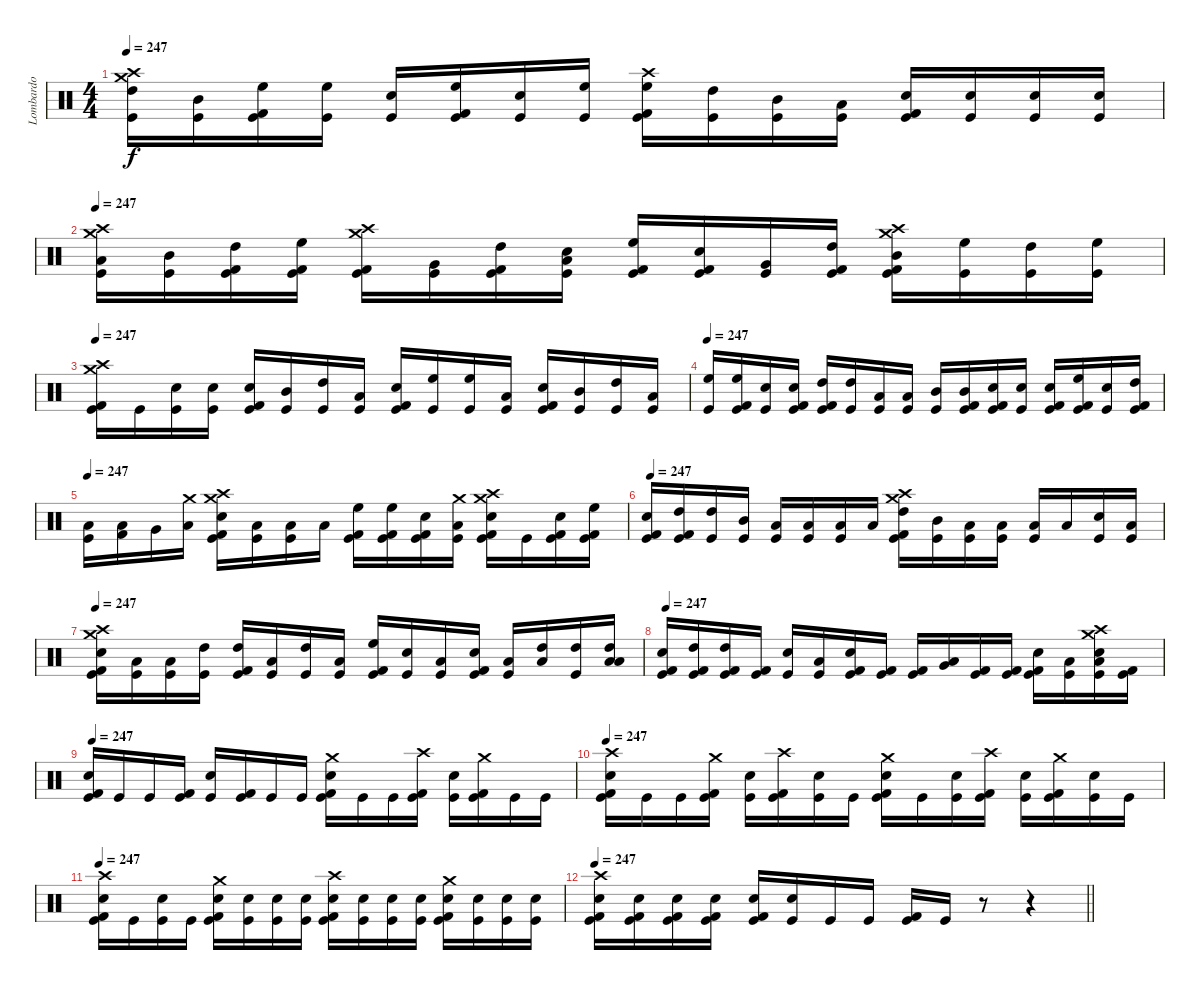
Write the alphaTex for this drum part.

\track ("Lombardo" "Lombardo") {instrument percussion}
\staff {score}
\articulation defaults
\ts (4 4)
\tempo 247
\clef neutral
\ks c
("Crash high (hit)" "Crash medium (hit)" "High Tom (hit)" "Kick (hit)").16{dy f} ("Mid Tom (hit)" "Kick (hit)").16 ("High Floor Tom (hit)" "Kick (hit) 2" "Kick (hit)").16 ("High Floor Tom (hit)" "Kick (hit)").16 ("Snare (hit) 2" "Kick (hit)").16 ("High Floor Tom (hit)" "Kick (hit) 2" "Kick (hit)").16 ("Snare (hit) 2" "Kick (hit)").16 ("High Floor Tom (hit)" "Kick (hit)").16 ("Crash high (hit)" "High Floor Tom (hit)" "Kick (hit) 2" "Kick (hit)").16 ("High Tom (hit)" "Kick (hit)").16 ("Mid Tom (hit)" "Kick (hit)").16 ("Low Tom (hit)" "Kick (hit)").16 ("Snare (hit) 2" "Kick (hit) 2" "Kick (hit)").16 ("Snare (hit) 2" "Kick (hit)").16 ("Snare (hit) 2" "Kick (hit)").16 ("Snare (hit) 2" "Kick (hit)").16 |
\tempo 247
("Crash high (hit)" "Crash medium (hit)" "Low Tom (hit)" "Kick (hit)").16 ("Mid Tom (hit)" "Kick (hit)").16 ("High Tom (hit)" "Kick (hit) 2" "Kick (hit)").16 ("High Floor Tom (hit)" "Kick (hit) 2" "Kick (hit)").16 ("Crash high (hit)" "Crash medium (hit)" "Kick (hit) 2" "Kick (hit)").16 ("Very Low Tom (hit)" "Kick (hit)").16 ("High Tom (hit)" "Kick (hit) 2" "Kick (hit)").16 ("Snare (hit) 2" "Low Floor Tom (hit)" "Kick (hit)").16 ("High Floor Tom (hit)" "Kick (hit) 2" "Kick (hit)").16 ("Snare (hit) 2" "Kick (hit) 2" "Kick (hit)").16 ("Very Low Tom (hit)" "Kick (hit)").16 ("High Tom (hit)" "Kick (hit) 2" "Kick (hit)").16 ("Crash high (hit)" "Crash medium (hit)" "Mid Tom (hit)" "Kick (hit) 2" "Kick (hit)").16 ("High Floor Tom (hit)" "Kick (hit)").16 ("High Tom (hit)" "Kick (hit)").16 ("High Floor Tom (hit)" "Kick (hit)").16 |
\tempo 247
("Crash high (hit)" "Crash medium (hit)" "Kick (hit) 2" "Kick (hit)").16 "Kick (hit)".16 ("Snare (hit) 2" "Kick (hit)").16 ("Snare (hit) 2" "Kick (hit)").16 ("Snare (hit) 2" "Kick (hit) 2" "Kick (hit)").16 ("Mid Tom (hit)" "Kick (hit)").16 ("High Tom (hit)" "Kick (hit)").16 ("Low Tom (hit)" "Kick (hit)").16 ("Snare (hit) 2" "Kick (hit) 2" "Kick (hit)").16 ("High Floor Tom (hit)" "Kick (hit)").16 ("High Floor Tom (hit)" "Kick (hit)").16 ("Low Tom (hit)" "Kick (hit)").16 ("Snare (hit) 2" "Kick (hit) 2" "Kick (hit)").16 ("Mid Tom (hit)" "Kick (hit)").16 ("High Tom (hit)" "Kick (hit)").16 ("Low Tom (hit)" "Kick (hit)").16 |
\tempo 247
("High Floor Tom (hit)" "Kick (hit)").16 ("High Floor Tom (hit)" "Kick (hit) 2" "Kick (hit)").16 ("Snare (hit) 2" "Kick (hit)").16 ("Snare (hit) 2" "Kick (hit) 2" "Kick (hit)").16 ("High Tom (hit)" "Kick (hit) 2" "Kick (hit)").16 ("High Tom (hit)" "Kick (hit)").16 ("Low Tom (hit)" "Kick (hit)").16 ("Low Tom (hit)" "Kick (hit)").16 ("Mid Tom (hit)" "Kick (hit)").16 ("Mid Tom (hit)" "Kick (hit) 2" "Kick (hit)").16 ("Snare (hit) 2" "Kick (hit) 2" "Kick (hit)").16 ("Snare (hit) 2" "Kick (hit)").16 ("Snare (hit) 2" "Kick (hit) 2" "Kick (hit)").16 ("High Floor Tom (hit)" "Kick (hit) 2" "Kick (hit)").16 ("Snare (hit) 2" "Kick (hit)").16 ("High Tom (hit)" "Kick (hit) 2" "Kick (hit)").16 |
\tempo 247
("Low Tom (hit)" "Kick (hit)").16 ("Kick (hit) 2" "Low Floor Tom (hit)").16 "Very Low Tom (hit)".16 ("Crash medium (hit)" "Low Floor Tom (hit)").16 ("Crash high (hit)" "Crash medium (hit)" "Snare (hit) 2" "Kick (hit) 2" "Kick (hit)").16 ("Low Tom (hit)" "Kick (hit)").16 ("Low Tom (hit)" "Kick (hit)").16 "Low Floor Tom (hit)".16 ("High Floor Tom (hit)" "Kick (hit) 2" "Kick (hit)").16 ("High Floor Tom (hit)" "Kick (hit) 2" "Kick (hit)").16 ("Snare (hit) 2" "Kick (hit) 2" "Kick (hit)").16 ("Crash medium (hit)" "Low Tom (hit)" "Kick (hit)").16 ("Crash high (hit)" "Crash medium (hit)" "Snare (hit) 2" "Kick (hit) 2" "Kick (hit)").16 "Kick (hit)".16 ("Snare (hit) 2" "Kick (hit) 2" "Kick (hit)").16 ("High Floor Tom (hit)" "Kick (hit) 2" "Kick (hit)").16 |
\tempo 247
("Snare (hit) 2" "Kick (hit) 2" "Kick (hit)").16 ("High Tom (hit)" "Kick (hit) 2" "Kick (hit)").16 ("High Tom (hit)" "Kick (hit)").16 ("Mid Tom (hit)" "Kick (hit)").16 ("Low Tom (hit)" "Kick (hit)").16 ("Low Tom (hit)" "Kick (hit)").16 ("Low Tom (hit)" "Kick (hit)").16 "Low Floor Tom (hit)".16 ("Crash high (hit)" "Crash medium (hit)" "High Tom (hit)" "Kick (hit) 2" "Kick (hit)").16 ("Mid Tom (hit)" "Kick (hit)").16 ("Low Tom (hit)" "Kick (hit)").16 ("Low Tom (hit)" "Kick (hit)").16 ("Low Tom (hit)" "Kick (hit)").16 "Low Floor Tom (hit)".16 ("Snare (hit) 2" "Kick (hit)").16 ("Low Tom (hit)" "Kick (hit)").16 |
\tempo 247
("Crash high (hit)" "Crash medium (hit)" "Snare (hit) 2" "Kick (hit) 2" "Kick (hit)").16 ("Low Tom (hit)" "Kick (hit)").16 ("Low Tom (hit)" "Kick (hit)").16 ("High Tom (hit)" "Kick (hit)").16 ("High Tom (hit)" "Kick (hit) 2" "Kick (hit)").16 ("Low Tom (hit)" "Kick (hit)").16 ("High Tom (hit)" "Kick (hit)").16 ("Low Tom (hit)" "Kick (hit)").16 ("High Floor Tom (hit)" "Kick (hit) 2" "Kick (hit)").16 ("Snare (hit) 2" "Kick (hit)").16 ("Low Tom (hit)" "Kick (hit)").16 ("Snare (hit) 2" "Kick (hit) 2" "Kick (hit)").16 ("Low Tom (hit)" "Kick (hit)").16 ("High Tom (hit)" "Low Floor Tom (hit)").16 ("High Tom (hit)" "Kick (hit)").16 ("High Tom (hit)" "Low Tom (hit)" "Low Floor Tom (hit)").16 |
\tempo 247
("Snare (hit) 2" "Kick (hit) 2" "Kick (hit)").16 ("High Tom (hit)" "Kick (hit) 2" "Kick (hit)").16 ("High Tom (hit)" "Kick (hit) 2" "Kick (hit)").16 ("Kick (hit) 2" "Kick (hit)").16 ("Snare (hit) 2" "Kick (hit)").16 ("Low Tom (hit)" "Kick (hit)").16 ("Snare (hit) 2" "Kick (hit) 2" "Kick (hit)").16 ("Kick (hit) 2" "Kick (hit)").16 ("Kick (hit) 2" "Kick (hit)").16 ("Very Low Tom (hit)" "Low Floor Tom (hit)").16 ("Kick (hit) 2" "Kick (hit)").16 ("Kick (hit) 2" "Kick (hit)").16 ("Snare (hit) 2" "Kick (hit) 2" "Kick (hit)").16 ("Low Tom (hit)" "Kick (hit)").16 ("Crash high (hit)" "Crash medium (hit)" "Snare (hit) 2" "Low Tom (hit)" "Kick (hit)").16 ("Kick (hit) 2" "Kick (hit)").16 |
\tempo 247
("Snare (hit) 2" "Kick (hit) 2" "Kick (hit)").16 "Kick (hit)".16 "Kick (hit)".16 ("Kick (hit) 2" "Kick (hit)").16 ("Snare (hit) 2" "Kick (hit)").16 ("Kick (hit) 2" "Kick (hit)").16 "Kick (hit)".16 "Kick (hit)".16 ("Crash medium (hit)" "Snare (hit) 2" "Kick (hit) 2" "Kick (hit)").16 "Kick (hit)".16 "Kick (hit)".16 ("Crash high (hit)" "Kick (hit) 2" "Kick (hit)").16 ("Snare (hit) 2" "Kick (hit)").16 ("Crash medium (hit)" "Kick (hit) 2" "Kick (hit)").16 "Kick (hit)".16 "Kick (hit)".16 |
\tempo 247
("Crash high (hit)" "Snare (hit) 2" "Kick (hit) 2" "Kick (hit)").16 "Kick (hit)".16 "Kick (hit)".16 ("Crash medium (hit)" "Kick (hit) 2" "Kick (hit)").16 ("Snare (hit) 2" "Kick (hit)").16 ("Crash high (hit)" "Kick (hit) 2" "Kick (hit)").16 ("Snare (hit) 2" "Kick (hit)").16 "Kick (hit)".16 ("Crash medium (hit)" "Snare (hit) 2" "Kick (hit) 2" "Kick (hit)").16 "Kick (hit)".16 ("Snare (hit) 2" "Kick (hit)").16 ("Crash high (hit)" "Kick (hit) 2" "Kick (hit)").16 ("Snare (hit) 2" "Kick (hit)").16 ("Crash medium (hit)" "Kick (hit) 2" "Kick (hit)").16 ("Snare (hit) 2" "Kick (hit)").16 "Kick (hit)".16 |
\tempo 247
("Crash high (hit)" "Snare (hit) 2" "Kick (hit) 2" "Kick (hit)").16 "Kick (hit)".16 ("Snare (hit) 2" "Kick (hit)").16 "Kick (hit)".16 ("Crash medium (hit)" "Snare (hit) 2" "Kick (hit) 2" "Kick (hit)").16 ("Snare (hit) 2" "Kick (hit)").16 ("Snare (hit) 2" "Kick (hit)").16 ("Snare (hit) 2" "Kick (hit)").16 ("Crash high (hit)" "Snare (hit) 2" "Kick (hit) 2" "Kick (hit)").16 ("Snare (hit) 2" "Kick (hit)").16 ("Snare (hit) 2" "Kick (hit)").16 ("Snare (hit) 2" "Kick (hit)").16 ("Crash medium (hit)" "Snare (hit) 2" "Kick (hit) 2" "Kick (hit)").16 ("Snare (hit) 2" "Kick (hit)").16 ("Snare (hit) 2" "Kick (hit)").16 ("Snare (hit) 2" "Kick (hit)").16 |
\tempo 247
\barLineRight lightlight
("Crash high (hit)" "Snare (hit) 2" "Kick (hit) 2" "Kick (hit)").16 ("Snare (hit) 2" "Kick (hit) 2" "Kick (hit)").16 ("Snare (hit) 2" "Kick (hit) 2" "Kick (hit)").16 ("Snare (hit) 2" "Kick (hit) 2" "Kick (hit)").16 ("Snare (hit) 2" "Kick (hit) 2" "Kick (hit)").16 ("Snare (hit) 2" "Kick (hit)").16 "Kick (hit)".16 "Kick (hit)".16 ("Kick (hit) 2" "Kick (hit)").16 "Kick (hit)".16 r.8 r.4
